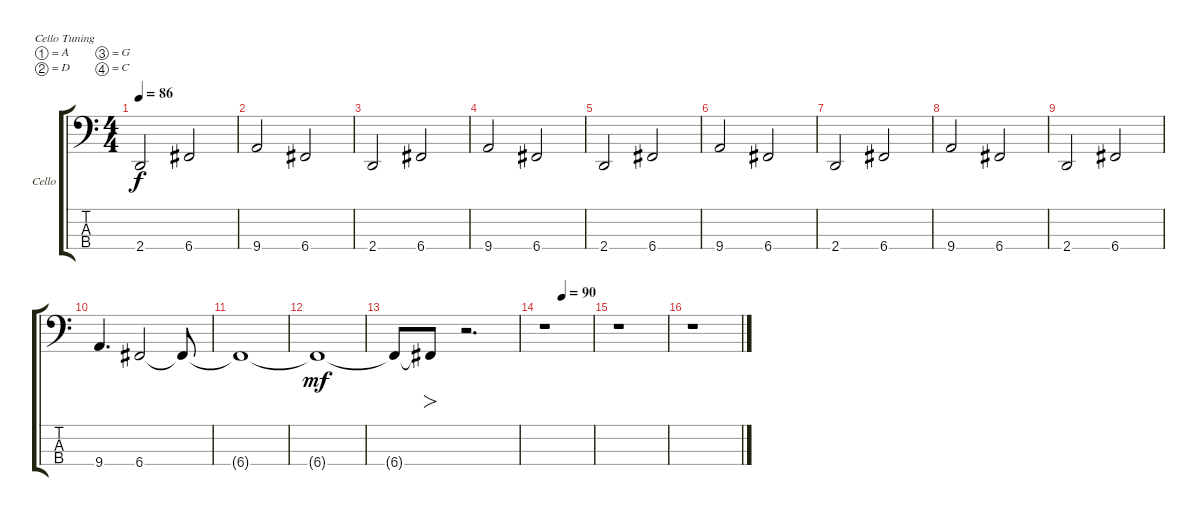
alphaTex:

\defaultSystemsLayout 4
\bracketExtendMode groupsimilarinstruments
\firstSystemTrackNameOrientation horizontal
\otherSystemsTrackNameOrientation horizontal
\track ("Cello" "Cello") {instrument cello}
\staff {score tabs}
\tuning (A3 D3 G2 C2)
\ts (4 4)
\tempo 86
\clef f4
\ks c
2.4.2{dy f} 6.4.2 |
9.4.2 6.4.2 |
2.4.2 6.4.2 |
9.4.2 6.4.2 |
2.4.2 6.4.2 |
9.4.2 6.4.2 |
2.4.2 6.4.2 |
9.4.2 6.4.2 |
2.4.2 6.4.2 |
9.4.4{d} 6.4.2 6.4{t}.8 |
6.4{t}.1 |
6.4{t}.1{dy mf} |
6.4{t}.8 6.4{t}.8{fo} r.2{d} |
\tempo (90 0.375)
r.1 |
r.1 |
r.1
